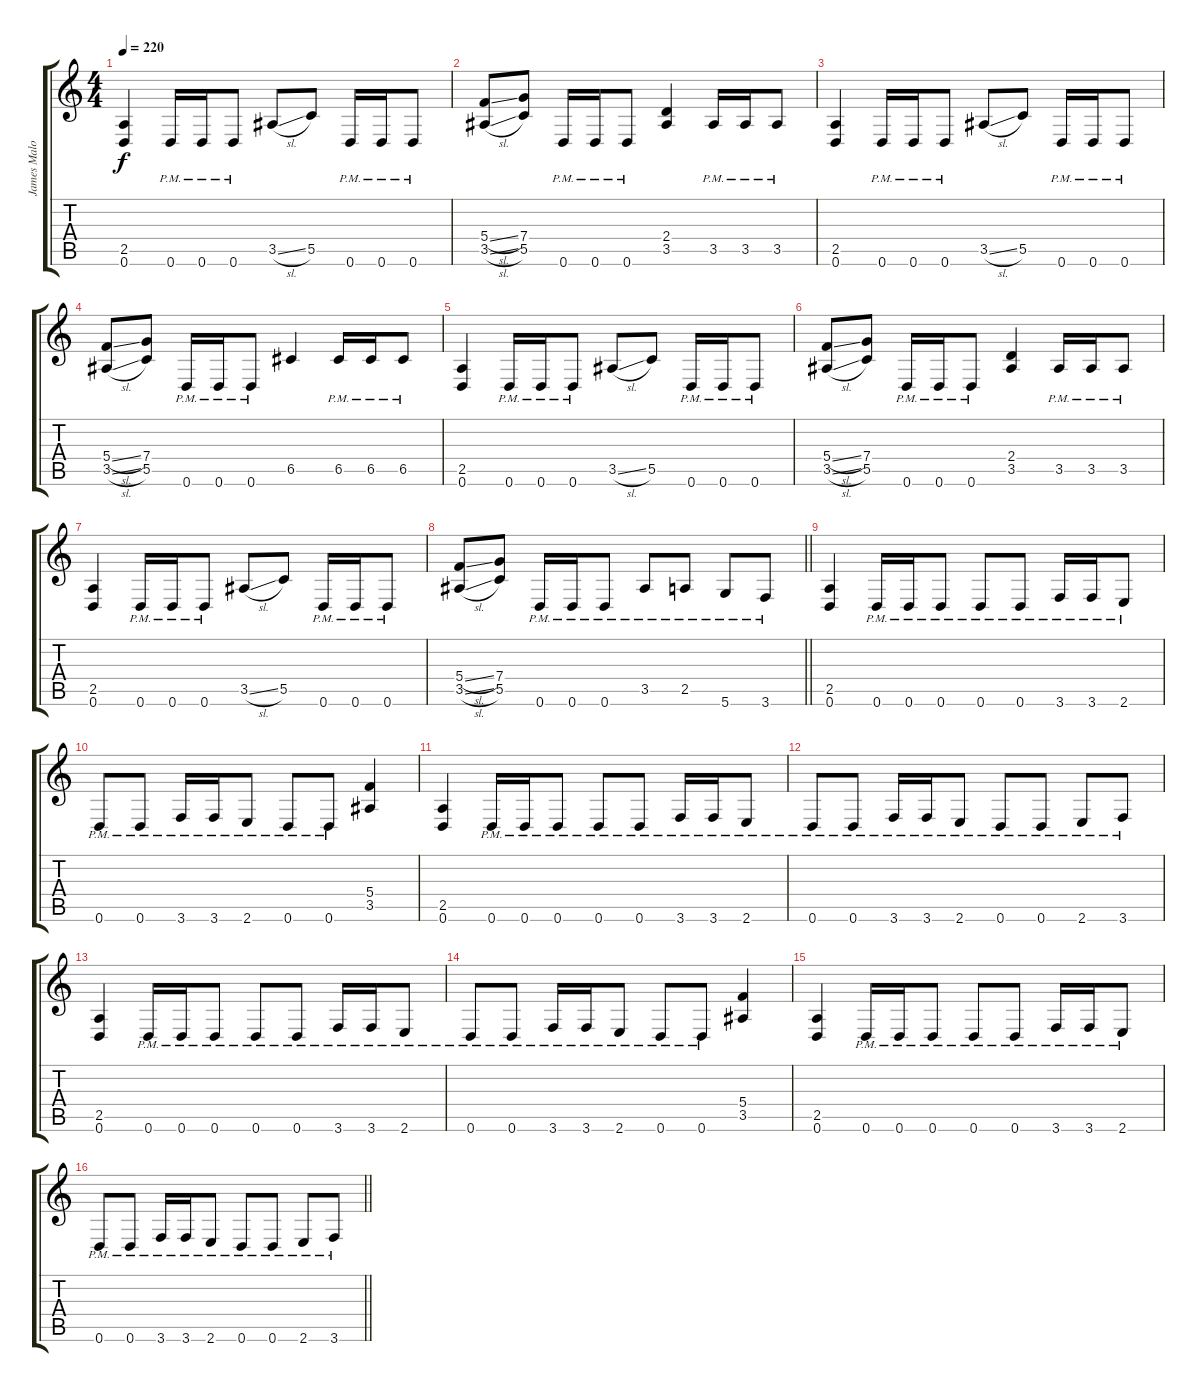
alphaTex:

\track ("James Malone Rhythm" "James Malo") {instrument distortionguitar}
\staff {score tabs}
\tuning (D4 A3 F3 C3 G2 D2) {hide}
\ts (4 4)
\tempo 220
\clef g2
\ks c
(2.5 0.6).4{dy f} 0.6{pm}.16 0.6{pm}.16 0.6{pm}.8 3.5{sl}.8 5.5.8 0.6{pm}.16 0.6{pm}.16 0.6{pm}.8 |
(5.4{sl} 3.5{sl}).8 (7.4 5.5).8 0.6{pm}.16 0.6{pm}.16 0.6{pm}.8 (2.4 3.5).4 3.5{pm}.16 3.5{pm}.16 3.5{pm}.8 |
(2.5 0.6).4 0.6{pm}.16 0.6{pm}.16 0.6{pm}.8 3.5{sl}.8 5.5.8 0.6{pm}.16 0.6{pm}.16 0.6{pm}.8 |
(5.4{sl} 3.5{sl}).8 (7.4 5.5).8 0.6{pm}.16 0.6{pm}.16 0.6{pm}.8 6.5.4 6.5{pm}.16 6.5{pm}.16 6.5{pm}.8 |
(2.5 0.6).4 0.6{pm}.16 0.6{pm}.16 0.6{pm}.8 3.5{sl}.8 5.5.8 0.6{pm}.16 0.6{pm}.16 0.6{pm}.8 |
(5.4{sl} 3.5{sl}).8 (7.4 5.5).8 0.6{pm}.16 0.6{pm}.16 0.6{pm}.8 (2.4 3.5).4 3.5{pm}.16 3.5{pm}.16 3.5{pm}.8 |
(2.5 0.6).4 0.6{pm}.16 0.6{pm}.16 0.6{pm}.8 3.5{sl}.8 5.5.8 0.6{pm}.16 0.6{pm}.16 0.6{pm}.8 |
\barLineRight lightlight
(5.4{sl} 3.5{sl}).8 (7.4 5.5).8 0.6{pm}.16 0.6{pm}.16 0.6{pm}.8 3.5{pm}.8 2.5{pm}.8 5.6{pm}.8 3.6{pm}.8 |
(2.5 0.6).4 0.6{pm}.16 0.6{pm}.16 0.6{pm}.8 0.6{pm}.8 0.6{pm}.8 3.6{pm}.16 3.6{pm}.16 2.6{pm}.8 |
0.6{pm}.8 0.6{pm}.8 3.6{pm}.16 3.6{pm}.16 2.6{pm}.8 0.6{pm}.8 0.6{pm}.8 (5.4 3.5).4 |
(2.5 0.6).4 0.6{pm}.16 0.6{pm}.16 0.6{pm}.8 0.6{pm}.8 0.6{pm}.8 3.6{pm}.16 3.6{pm}.16 2.6{pm}.8 |
0.6{pm}.8 0.6{pm}.8 3.6{pm}.16 3.6{pm}.16 2.6{pm}.8 0.6{pm}.8 0.6{pm}.8 2.6{pm}.8 3.6{pm}.8 |
(2.5 0.6).4 0.6{pm}.16 0.6{pm}.16 0.6{pm}.8 0.6{pm}.8 0.6{pm}.8 3.6{pm}.16 3.6{pm}.16 2.6{pm}.8 |
0.6{pm}.8 0.6{pm}.8 3.6{pm}.16 3.6{pm}.16 2.6{pm}.8 0.6{pm}.8 0.6{pm}.8 (5.4 3.5).4 |
(2.5 0.6).4 0.6{pm}.16 0.6{pm}.16 0.6{pm}.8 0.6{pm}.8 0.6{pm}.8 3.6{pm}.16 3.6{pm}.16 2.6{pm}.8 |
\barLineRight lightlight
0.6{pm}.8 0.6{pm}.8 3.6{pm}.16 3.6{pm}.16 2.6{pm}.8 0.6{pm}.8 0.6{pm}.8 2.6{pm}.8 3.6{pm}.8
